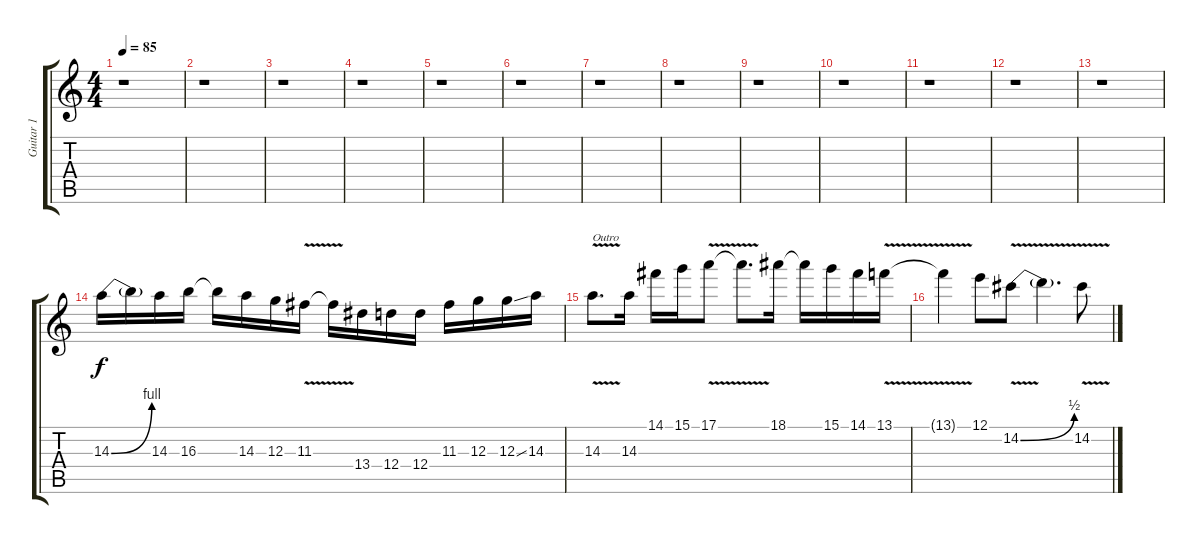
\track ("Guitar 1" "Guitar 1") {instrument distortionguitar}
\staff {score tabs}
\tuning (E4 B3 G3 D3 A2 E2) {hide}
\ts (4 4)
\tempo 85
\clef g2
\ks c
r.1{dy f} |
r.1 |
r.1 |
r.1 |
r.1 |
r.1 |
r.1 |
r.1 |
r.1 |
r.1 |
r.1 |
r.1 |
r.1 |
14.3{be (bend 0 0 60 4)}.16 14.3{t}.16 14.3.16 16.3.16 16.3{t}.16 14.3.16 12.3.16 11.3{v}.16 11.3{t}.16 13.4.16 12.4.16 12.4.16 11.3.16 12.3.16 12.3{ss}.16 14.3.16 |
14.3{v}.8{d txt "Outro"} 14.3.16 14.1.16 15.1.16 17.1{v}.8 17.1{t}.8{d} 18.1.16 18.1{t}.16 15.1.16 14.1.16 13.1{v}.16 |
13.1{t}.4 12.1.8 14.2{be (bend 0 0 60 2) v}.8 14.2{t}.4{d} 14.2{v}.8
